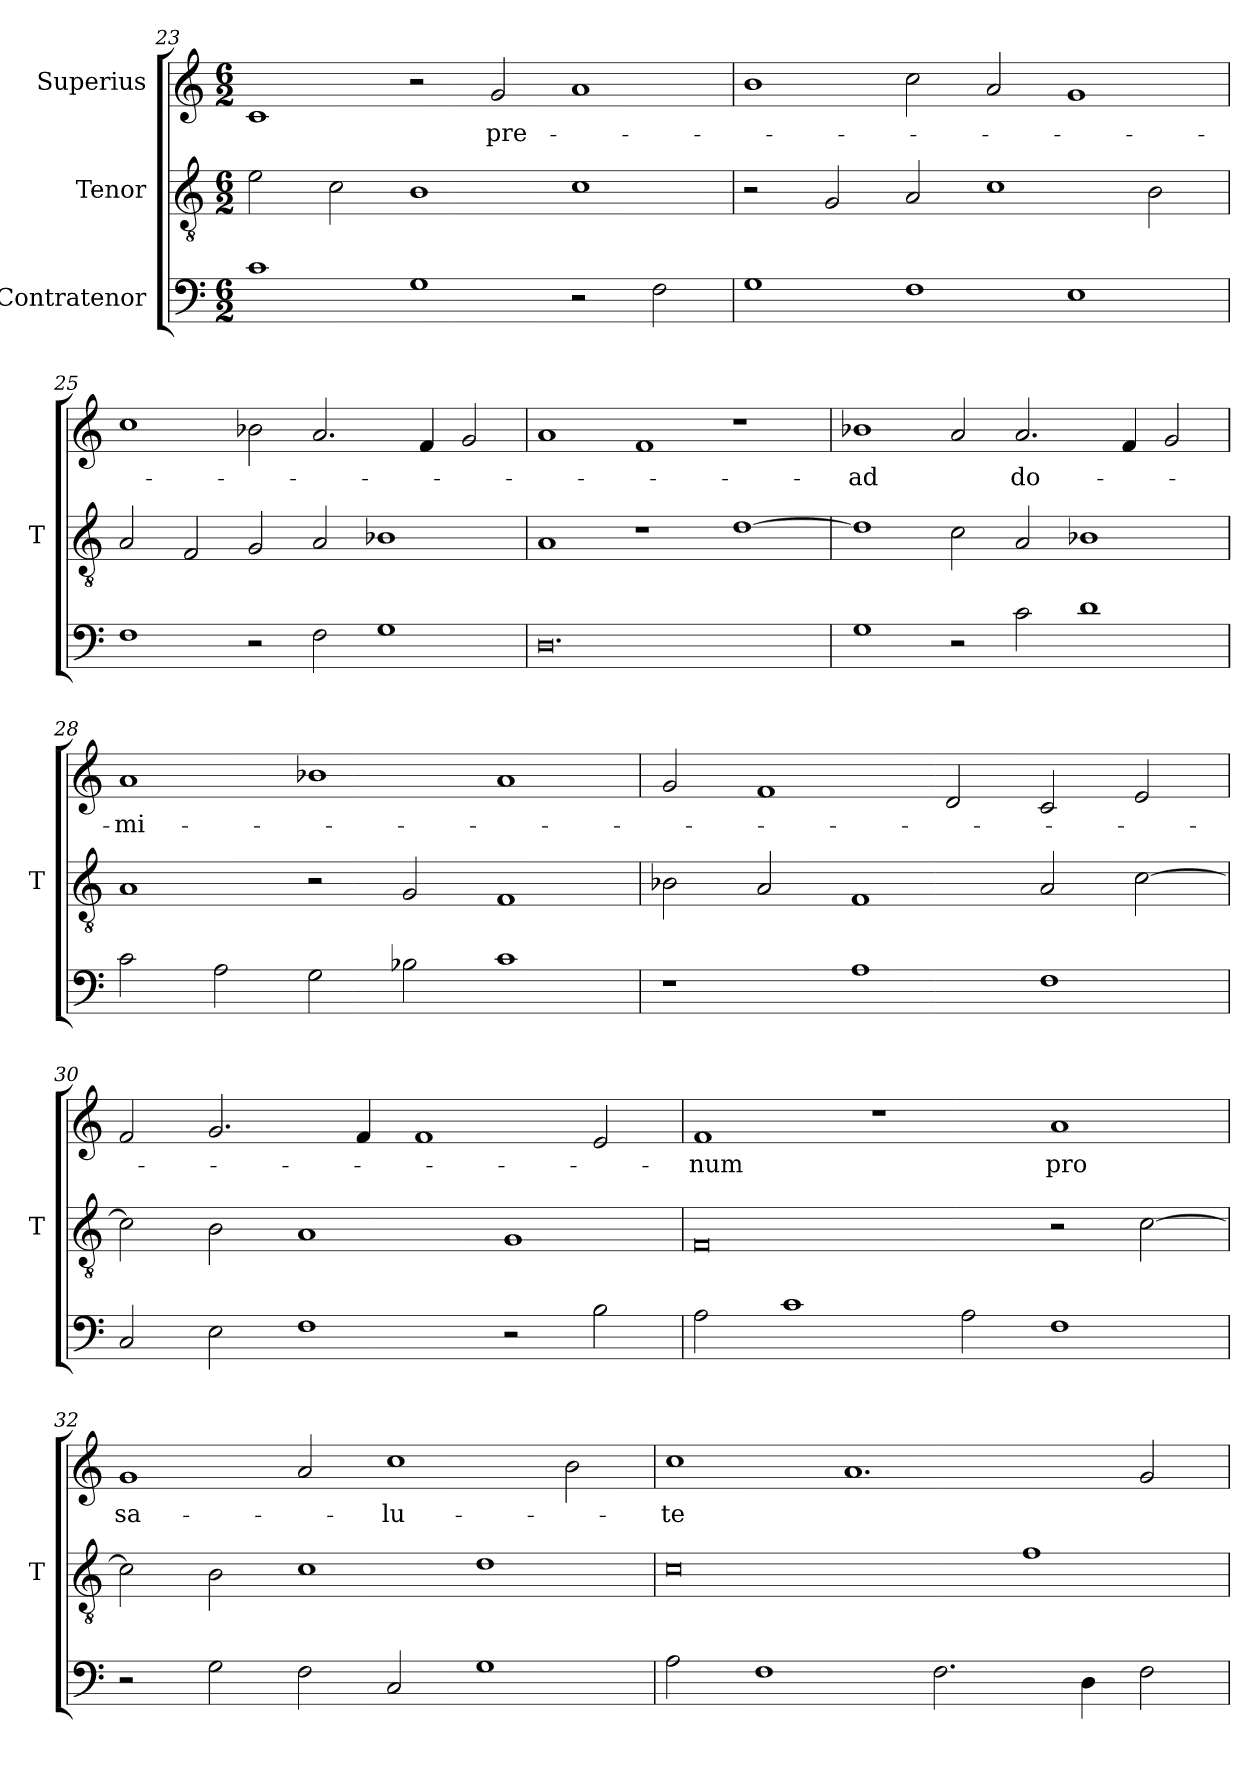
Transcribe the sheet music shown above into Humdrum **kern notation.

**kern	**kern	**kern	**text
*part3	*part2	*part1	*part1
*staff3	*staff2	*staff1	*staff1
*I"Contratenor	*I"Tenor	*I"Superius	*
*	*I'T	*	*
*clefF4	*clefGv2	*clefG2	*
*M6/2	*M6/2	*M6/2	*
=23	=23	=23	=23
1c	2e	1c	.
.	2c	.	.
1G	1B	2r	.
.	.	2g	pre-
2r	1c	1a	.
2F	.	.	.
=24	=24	=24	=24
1G	2r	1b	.
.	2G	.	.
1F	2A	2cc	.
.	1c	2a	.
1E	.	1g	.
.	2B	.	.
=25	=25	=25	=25
1F	2A	1cc	.
.	2F	.	.
2r	2G	2b-X	.
2F	2A	2.a	.
1G	1B-X	.	.
.	.	4f	.
.	.	2g	.
=26	=26	=26	=26
0.D	1A	1a	.
.	1r	1f	.
.	[1d	1r	.
=27	=27	=27	=27
1G	1d]	1b-X	-ad
2r	2c	2a	.
2c	2A	2.a	do-
1d	1B-X	.	.
.	.	4f	.
.	.	2g	.
=28	=28	=28	=28
2c	1A	1a	-mi-
2A	.	.	.
2G	2r	1b-X	.
2B-X	2G	.	.
1c	1F	1a	.
=29	=29	=29	=29
1r	2B-X	2g	.
.	2A	1f	.
1A	1F	.	.
.	.	2d	.
1F	2A	2c	.
.	[2c	2e	.
=30	=30	=30	=30
2C	2c]	2f	.
2E	2B	2.g	.
1F	1A	.	.
.	.	4f	.
.	.	1f	.
2r	1G	.	.
2B	.	2e	.
=31	=31	=31	=31
2A	0F	1f	-num
1c	.	.	.
.	.	1r	.
2A	.	.	.
1F	2r	1a	-pro
.	[2c	.	.
=32	=32	=32	=32
2r	2c]	1g	sa-
2G	2B	.	.
2F	1c	2a	.
2C	.	1cc	-lu-
1G	1d	.	.
.	.	2b	.
=33	=33	=33	=33
2A	0c	1cc	-te
1F	.	.	.
.	.	1.a	.
2.F	.	.	.
.	1f	.	.
4D	.	.	.
2F	.	2g	.
=	=	=	=
*-	*-	*-	*-
